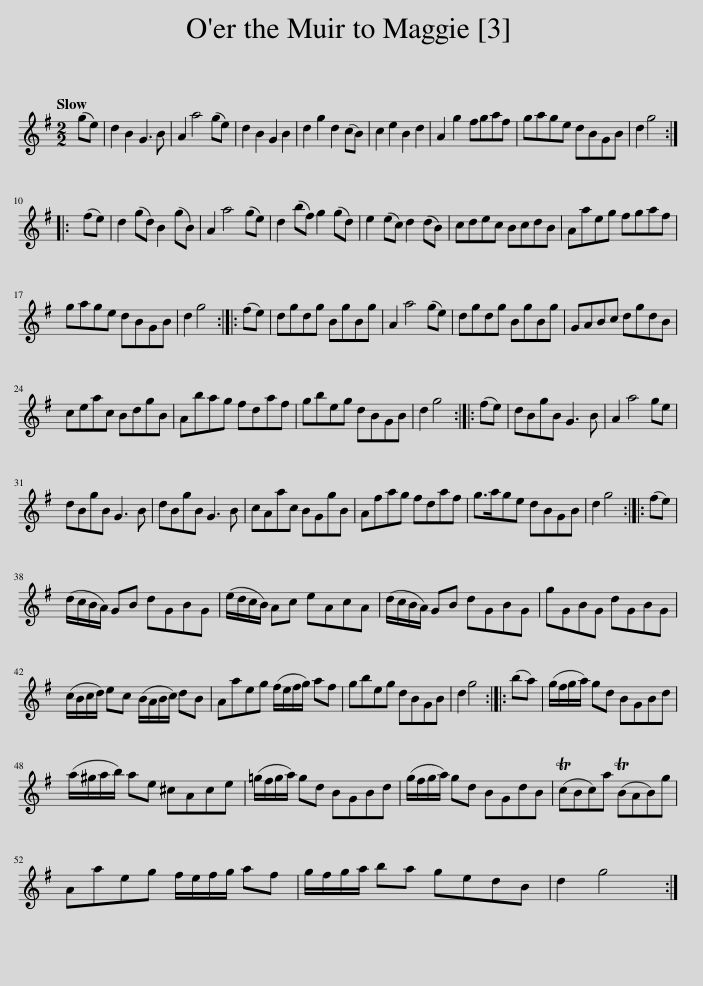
X:1
L:1/8
Q:1/4=120
M:2/2
I:linebreak $
K:G
V:1 treble
V:1
 (ge) | d2 B2 G3 B | A2 a4 (ge) | d2 B2 G2 B2 | d2 g2 d2 (cB) | %5
 c2 e2 B2 d2 | A2 g2 fgaf | gage dBGB | d2 g4 ::$ (fe) | %10
 d2 (gd) B2 (gB) | A2 a4 (ge) | d2 (bf) g2 (gd) | e2 (ec) d2 (dB) | cdec BcdB | %15
 Aaeg fgaf |$ gage dBGB | d2 g4 :: (fe) | dgdg BgBg | %20
 A2 a4 (ge) | dgdg BgBg | GABc dgdB |$ ceac BdgB | Abag fdaf | %25
 gbeg dBGB | d2 g4 :: (fe) | dBgB G3 B | A2 a4 ge |$ %30
 dBgB G3 B | dBgB G3 B | cAac BGgB | Afag fdaf | g>age dBGB | %35
 d2 g4 :: (fe) |$ (d/c/B/A/) GB dGBG | (e/d/c/B/) Ac eAcA | (d/c/B/A/) GB dGBG | %40
 gGBG dGBG |$ (c/B/c/d/) ec (B/A/B/c/) dB | Aaeg (f/e/f/g/) af | gbeg dBGB | d2 g4 :: %45
 (ba) | (g/f/g/a/) gd BGBd |$ (a/^g/a/b/) ae ^cAce | (=g/f/g/a/) gd BGBd | (g/f/g/a/) gd BGdB | %50
 (TcBc)a (TBAB)g |$ Aaeg f/e/f/g/ af | g/f/g/a/ ba gedB | d2 g4 :| %54
